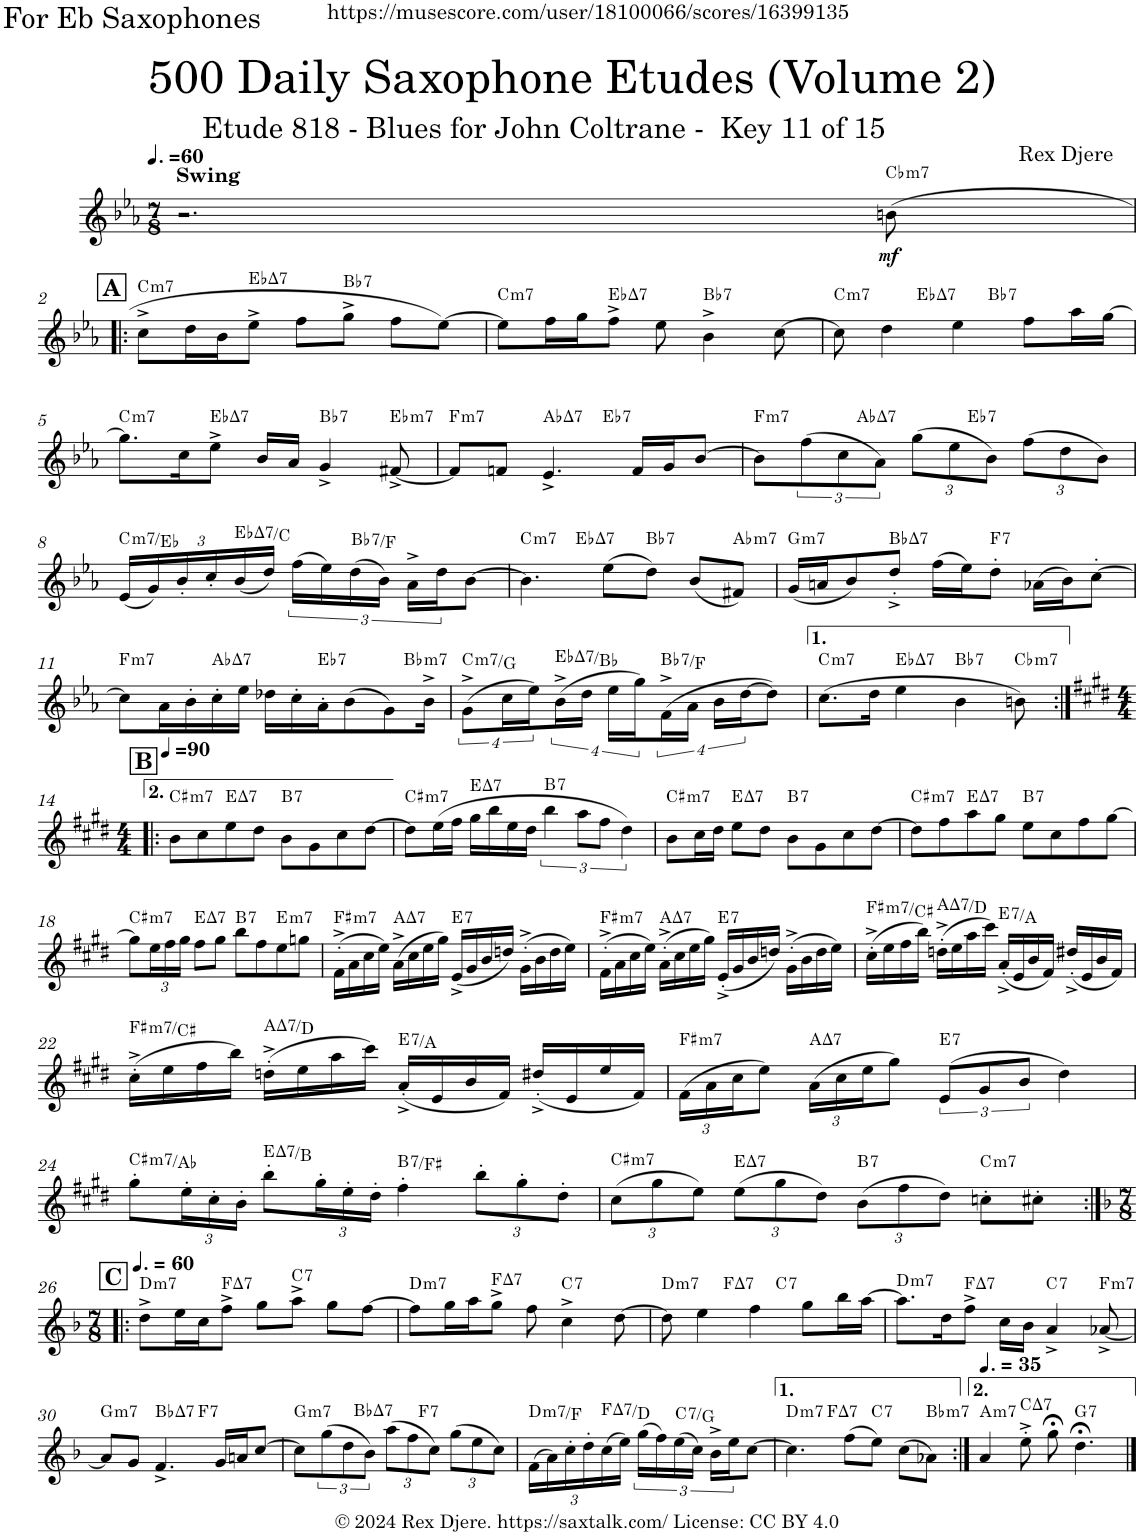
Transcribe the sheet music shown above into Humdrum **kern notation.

**kern	**dynam	**harte
*part1	*part1	*part1
*staff1	*staff1	*
*I"Alto Saxophone	*	*
*I'A. Sax.	*	*
*clefG2	*	*
*Trd5c9	*	*
*k[b-e-a-]	*	*
*M7/8	*	*
*MM90	*	*
=1	=1	=1
!LO:TX:a:B:t=Swing	!	!
2.r	.	.
!	!LO:DY:b	!LO:H:kt=m7
(8bn\	mf	Cb:min7
!!LO:LB:g=z
!!LO:REH:place=s1:a:B:cj:fs=14:t=A
=2!|:	=2!|:	=2!|:
!	!	!LO:H:kt=m7
8cc^\L	.	C:min7
16dd\L	.	.
16b-\J	.	.
!	!	!LO:H:kt=7
8ee-^\J	.	Eb:maj7
8ff\L	.	.
!	!	!LO:H:kt=7
8gg^\J	.	Bb:7
8ff\L	.	.
[8ee-\J)	.	.
=3	=3	=3
!	!	!LO:H:kt=m7
8ee-\L]	.	C:min7
16ff\L	.	.
16gg\J	.	.
!	!	!LO:H:kt=7
8ff^\J	.	Eb:maj7
8ee-\	.	.
!	!	!LO:H:kt=7
4b-^\	.	Bb:7
[8cc\	.	.
=4	=4	=4
!	!	!LO:H:kt=m7
*^	*	*
*	*^	*	*
8cc\]	4ryy	2ryy	.	C:min7
4dd\	.	.	.	.
!	!	!	!	!LO:H:kt=7
.	2ryy	.	.	Eb:maj7
4ee-\	.	.	.	.
!	!	!	!	!LO:H:kt=7
.	.	4.ryy	.	Bb:7
8ff\L	.	.	.	.
16aa-\L	8ryy	.	.	.
[16gg\JJ	.	.	.	.
!!LO:LB:g=z	!!	!!
=5	=5	=5	=5	=5
!	!	!	!	!LO:H:kt=m7
*v	*v	*v	*	*
8.gg\L]	.	C:min7
16cc\K	.	.
!	!	!LO:H:kt=7
8ee-^\J	.	Eb:maj7
16b-/LL	.	.
16a-/JJ	.	.
!	!	!LO:H:kt=7
4g^/	.	Bb:7
!	!	!LO:H:kt=m7
[8f#X^/	.	Eb:min7
=6	=6	=6
!	!	!LO:H:kt=m7
*^	*	*
8f#/L]	2ryy	.	F:min7
8fn/J	.	.	.
!	!	!	!LO:H:kt=7
4.e-^/	.	.	Ab:maj7
!	!	!	!LO:H:kt=7
.	4.ryy	.	Eb:7
16f/LL	.	.	.
16g/J	.	.	.
[8b-/J	.	.	.
=7	=7	=7	=7
!	!	!	!LO:H:kt=m7
*	*^	*	*
8b-\L]	4ryy	2ryy	.	F:min7
(12ff\	.	.	.	.
12cc\	.	.	.	.
!	!	!	!	!LO:H:kt=7
.	2ryy	.	.	Ab:maj7
12a-\J)	.	.	.	.
*Xbrackettup	*	*	*	*
(12gg\L	.	.	.	.
12ee-\	.	.	.	.
!	!	!	!	!LO:H:kt=7
.	.	4.ryy	.	Eb:7
12b-\J)	.	.	.	.
(12ff\L	.	.	.	.
12dd\	.	.	.	.
.	8ryy	.	.	.
12b-\J)	.	.	.	.
!!LO:LB:g=z	!!	!!
=8	=8	=8	=8	=8
!	!	!	!	!LO:H:kt=m7
*v	*v	*v	*	*
(16e-/LL	.	C:min7/b3
16g/)	.	.
16b-'/	.	.
16cc'/	.	.
!	!	!LO:H:kt=7
(16b-/	.	Eb:maj7/6
16dd/JJ)	.	.
(16ff\LL	.	.
16ee-\)	.	.
!	!	!LO:H:kt=7
(16dd\	.	Bb:7/5
16b-\JJ)	.	.
16a-^\LL	.	.
16dd\J	.	.
[8b-\J	.	.
=9	=9	=9
!	!	!LO:H:kt=m7
*^	*	*
4.b-\]	4ryy	.	C:min7
!	!	!	!LO:H:kt=7
.	2ryy	.	Eb:maj7
(8ee-\L	.	.	.
!	!	!	!LO:H:kt=7
8dd\J)	.	.	Bb:7
(8b-/L	.	.	.
!	!	!	!LO:H:kt=m7
8f#X/J)	8ryy	.	Ab:min7
=10	=10	=10	=10
!	!	!	!LO:H:kt=m7
*v	*v	*	*
(16g/LL	.	G:min7
16an/J	.	.
8b-/)	.	.
!	!	!LO:H:kt=7
8dd'^/J	.	Bb:maj7
(16ff\LL	.	.
16ee-\J)	.	.
!	!	!LO:H:kt=7
8dd'\J	.	F:7
(16a-X\LL	.	.
16b-\J)	.	.
[8cc'\J	.	.
!!LO:LB:g=z
=11	=11	=11
!	!	!LO:H:kt=m7
*^	*	*
8cc\L]	2.ryy	.	F:min7
16a-\L	.	.	.
16b-'\	.	.	.
!	!	!	!LO:H:kt=7
16cc'\	.	.	Ab:maj7
16ee-\JJ	.	.	.
16dd-X\LL	.	.	.
16cc'\	.	.	.
!	!	!	!LO:H:kt=7
16a-'\J	.	.	Eb:7
(8b-\	.	.	.
8g\)	.	.	.
!	!	!	!LO:H:kt=m7
.	8ryy	.	Bb:min7
16b-^\Jk	.	.	.
=12	=12	=12	=12
!	!	!	!LO:H:kt=m7
*v	*v	*	*
(8g^\L	.	C:min7/5
16cc\L	.	.
16ee-\)	.	.
!	!	!LO:H:kt=7
(16b-^\	.	Eb:maj7/5
16dd\JJ	.	.
16ee-\LL	.	.
16gg\)	.	.
!	!	!LO:H:kt=7
(16f^\	.	Bb:7/5
16a-\JJ	.	.
16b-\LL	.	.
[16dd\J	.	.
8dd\J])	.	.
=13	=13	=13
!	!	!LO:H:kt=m7
(8.cc\L	.	C:min7
16dd\Jk	.	.
!	!	!LO:H:kt=7
4ee-\	.	Eb:maj7
!	!	!LO:H:kt=7
4b-\	.	Bb:7
!	!	!LO:H:kt=m7
8bn\)	.	Cb:min7
!!LO:LB:g=z
=14:|!|:	=14:|!|:	=14:|!|:
!!LO:REH:place=s1:a:B:cj:fs=14:t=B
*k[f#c#g#d#]	*	*
*M4/4	*	*
*MM90	*	*
!	!	!LO:H:kt=m7
8b\L	.	C#:min7
8cc#\	.	.
!	!	!LO:H:kt=7
8ee\	.	E:maj7
8dd#\J	.	.
!	!	!LO:H:kt=7
8b\L	.	B:7
8g#\	.	.
8cc#\	.	.
[8dd#\J	.	.
=15	=15	=15
!	!	!LO:H:kt=m7
8dd#\L]	.	C#:min7
(16ee\L	.	.
16ff#\JJ	.	.
!	!	!LO:H:kt=7
16gg#\LL	.	E:maj7
16bb\	.	.
16ee\	.	.
16dd#\JJ	.	.
*brackettup	*	*
!	!	!LO:H:kt=7
6bb\	.	B:7
12aa\L	.	.
12ff#\J	.	.
6dd#\)	.	.
=16	=16	=16
!	!	!LO:H:kt=m7
8b\L	.	C#:min7
16cc#\L	.	.
16dd#\JJ	.	.
!	!	!LO:H:kt=7
8ee\L	.	E:maj7
8dd#\J	.	.
!	!	!LO:H:kt=7
8b\L	.	B:7
8g#\	.	.
8cc#\	.	.
[8dd#\J	.	.
=17	=17	=17
!	!	!LO:H:kt=m7
8dd#\L]	.	C#:min7
8ff#\	.	.
!	!	!LO:H:kt=7
8aa\	.	E:maj7
8gg#\J	.	.
!	!	!LO:H:kt=7
8ee\L	.	B:7
8cc#\	.	.
8ff#\	.	.
[8gg#\J	.	.
!!LO:LB:g=z
=18	=18	=18
!	!	!LO:H:kt=m7
8gg#\L]	.	C#:min7
*Xbrackettup	*	*
24ee\L	.	.
24ff#\	.	.
24gg#\JJ	.	.
!	!	!LO:H:kt=7
8ff#\L	.	E:maj7
8gg#\J	.	.
!	!	!LO:H:kt=7
8bb\L	.	B:7
8ff#\	.	.
!	!	!LO:H:kt=m7
8ee\	.	E:min7
8ggn\J	.	.
=19	=19	=19
!	!	!LO:H:kt=m7
(16f#'^\LL	.	F#:min7
16a\	.	.
16cc#\	.	.
16ee\JJ)	.	.
!	!	!LO:H:kt=7
(16a^\LL	.	A:maj7
16cc#\	.	.
16ee\	.	.
16gg#\JJ)	.	.
!	!	!LO:H:kt=7
(16e^/LL	.	E:7
16g#/	.	.
16b/	.	.
16ddn/JJ)	.	.
(16g#'^\LL	.	.
16b\	.	.
16dd\	.	.
16ee\JJ)	.	.
=20	=20	=20
!	!	!LO:H:kt=m7
(16f#'^\LL	.	F#:min7
16a\	.	.
16cc#\	.	.
16ee\JJ)	.	.
!	!	!LO:H:kt=7
(16a'^\LL	.	A:maj7
16cc#\	.	.
16ee\	.	.
16gg#\JJ)	.	.
!	!	!LO:H:kt=7
(16e'^/LL	.	E:7
16g#/	.	.
16b/	.	.
16ddn/JJ)	.	.
(16g#'^\LL	.	.
16b\	.	.
16dd\	.	.
16ee\JJ)	.	.
=21	=21	=21
!	!	!LO:H:kt=m7
(16cc#'^\LL	.	F#:min7/5
16ee\	.	.
16ff#\	.	.
16bb\JJ)	.	.
!	!	!LO:H:kt=7
(16ddn'^\LL	.	A:maj7/4
16ee\	.	.
16aa\	.	.
16ccc#\JJ)	.	.
!	!	!LO:H:kt=7
(16a'^/LL	.	E:7/4
16e/	.	.
16b/	.	.
16f#/JJ)	.	.
(16dd#X'^/LL	.	.
16e/	.	.
16b/	.	.
16f#/JJ)	.	.
!!LO:LB:g=z
=22	=22	=22
!	!	!LO:H:kt=m7
(16cc#'^\LL	.	F#:min7/5
16ee\	.	.
16ff#\	.	.
16bb\JJ)	.	.
!	!	!LO:H:kt=7
(16ddn'^\LL	.	A:maj7/4
16ee\	.	.
16aa\	.	.
16ccc#\JJ)	.	.
!	!	!LO:H:kt=7
(16a'^/LL	.	E:7/4
16e/	.	.
16b/	.	.
16f#/JJ)	.	.
(16dd#X'^/LL	.	.
16e/	.	.
16ee/	.	.
16f#/JJ)	.	.
=23	=23	=23
!	!	!LO:H:kt=m7
(24f#\LL	.	F#:min7
24a\	.	.
24cc#\J	.	.
8ee\J)	.	.
!	!	!LO:H:kt=7
(24a\LL	.	A:maj7
24cc#\	.	.
24ee\J	.	.
8gg#\J)	.	.
*brackettup	*	*
!	!	!LO:H:kt=7
(12e/L	.	E:7
12g#/	.	.
12b/J	.	.
4dd#\)	.	.
!!LO:LB:g=z
=24	=24	=24
!	!	!LO:H:kt=m7
8gg#'\L	.	C#:min7/bb6
*Xbrackettup	*	*
24ee'\L	.	.
24cc#'\	.	.
24b'\JJ	.	.
!	!	!LO:H:kt=7
8bb'\L	.	E:maj7/5
24gg#'\L	.	.
24ee'\	.	.
24dd#'\JJ	.	.
!	!	!LO:H:kt=7
4ff#'\	.	B:7/5
12bb'\L	.	.
12gg#'\	.	.
12dd#'\J	.	.
=25	=25	=25
!	!	!LO:H:kt=m7
(12cc#\L	.	C#:min7
12gg#\	.	.
12ee\J)	.	.
!	!	!LO:H:kt=7
(12ee\L	.	E:maj7
12gg#\	.	.
12dd#\J)	.	.
!	!	!LO:H:kt=7
(12b\L	.	B:7
12ff#\	.	.
12dd#\J)	.	.
!	!	!LO:H:kt=m7
8ccn'\L	.	C:min7
8cc#X'\J	.	.
!!LO:LB:g=z
=26:|!|:	=26:|!|:	=26:|!|:
!!LO:REH:place=s1:a:B:cj:fs=14:t=C
*k[b-]	*	*
*M7/8	*	*
*MM90	*	*
!	!	!LO:H:kt=m7
8dd^\L	.	D:min7
16ee\L	.	.
16cc\J	.	.
!	!	!LO:H:kt=7
8ff^\J	.	F:maj7
8gg\L	.	.
!	!	!LO:H:kt=7
8aa^\J	.	C:7
8gg\L	.	.
[8ff\J	.	.
=27	=27	=27
!	!	!LO:H:kt=m7
8ff\L]	.	D:min7
16gg\L	.	.
16aa\J	.	.
!	!	!LO:H:kt=7
8gg^\J	.	F:maj7
8ff\	.	.
!	!	!LO:H:kt=7
4cc^\	.	C:7
[8dd\	.	.
=28	=28	=28
!	!	!LO:H:kt=m7
*^	*	*
*	*^	*	*
8dd\]	4ryy	2ryy	.	D:min7
4ee\	.	.	.	.
!	!	!	!	!LO:H:kt=7
.	2ryy	.	.	F:maj7
4ff\	.	.	.	.
!	!	!	!	!LO:H:kt=7
.	.	4.ryy	.	C:7
8gg\L	.	.	.	.
16bb-\L	8ryy	.	.	.
[16aa\JJ	.	.	.	.
=29	=29	=29	=29	=29
!	!	!	!	!LO:H:kt=m7
*v	*v	*v	*	*
8.aa\L]	.	D:min7
16dd\K	.	.
!	!	!LO:H:kt=7
8ff^\J	.	F:maj7
16cc\LL	.	.
16b-\JJ	.	.
!	!	!LO:H:kt=7
4a^/	.	C:7
!	!	!LO:H:kt=m7
[8a-X^/	.	F:min7
!!LO:LB:g=z
=30	=30	=30
!	!	!LO:H:kt=m7
*^	*	*
8a-/L]	2ryy	.	G:min7
8g/J	.	.	.
!	!	!	!LO:H:kt=7
4.f^/	.	.	Bb:maj7
!	!	!	!LO:H:kt=7
.	4.ryy	.	F:7
16g/LL	.	.	.
16an/J	.	.	.
[8cc/J	.	.	.
=31	=31	=31	=31
!	!	!	!LO:H:kt=m7
*	*^	*	*
8cc\L]	4ryy	2ryy	.	G:min7
*brackettup	*	*	*	*
(12gg\	.	.	.	.
12dd\	.	.	.	.
!	!	!	!	!LO:H:kt=7
.	2ryy	.	.	Bb:maj7
12b-\J)	.	.	.	.
*Xbrackettup	*	*	*	*
(12aa\L	.	.	.	.
12ff\	.	.	.	.
!	!	!	!	!LO:H:kt=7
.	.	4.ryy	.	F:7
12cc\J)	.	.	.	.
(12gg\L	.	.	.	.
12ee\	.	.	.	.
.	8ryy	.	.	.
12cc\J)	.	.	.	.
=32	=32	=32	=32	=32
!	!	!	!	!LO:H:kt=m7
*v	*v	*v	*	*
(16f\LL	.	D:min7/b3
16a\)	.	.
16cc'\	.	.
16dd'\	.	.
!	!	!LO:H:kt=7
(16cc\	.	F:maj7/6
16ee\JJ)	.	.
(16gg\LL	.	.
16ff\)	.	.
!	!	!LO:H:kt=7
(16ee\	.	C:7/5
16cc\JJ)	.	.
16b-^\LL	.	.
16ee\J	.	.
[8cc\J	.	.
=33	=33	=33
!	!	!LO:H:kt=m7
*^	*	*
4.cc\]	4ryy	.	D:min7
!	!	!	!LO:H:kt=7
.	2ryy	.	F:maj7
(8ff\L	.	.	.
!	!	!	!LO:H:kt=7
8ee\J)	.	.	C:7
(8cc\L	.	.	.
!	!	!	!LO:H:kt=m7
8a-X\J)	8ryy	.	Bb:min7
*v	*v	*	*
=34:|!	=34:|!	=34:|!
*MM53	*	*
*^	*	*
!	!	!	!LO:H:kt=m7
*v	*v	*	*
4a/	.	A:min7
!	!	!LO:H:kt=7
8ee'^\	.	C:maj7
8gg;<\	.	.
!	!	!LO:H:kt=7
4.dd;<\	.	G:7
==	==	==
*-	*-	*-
